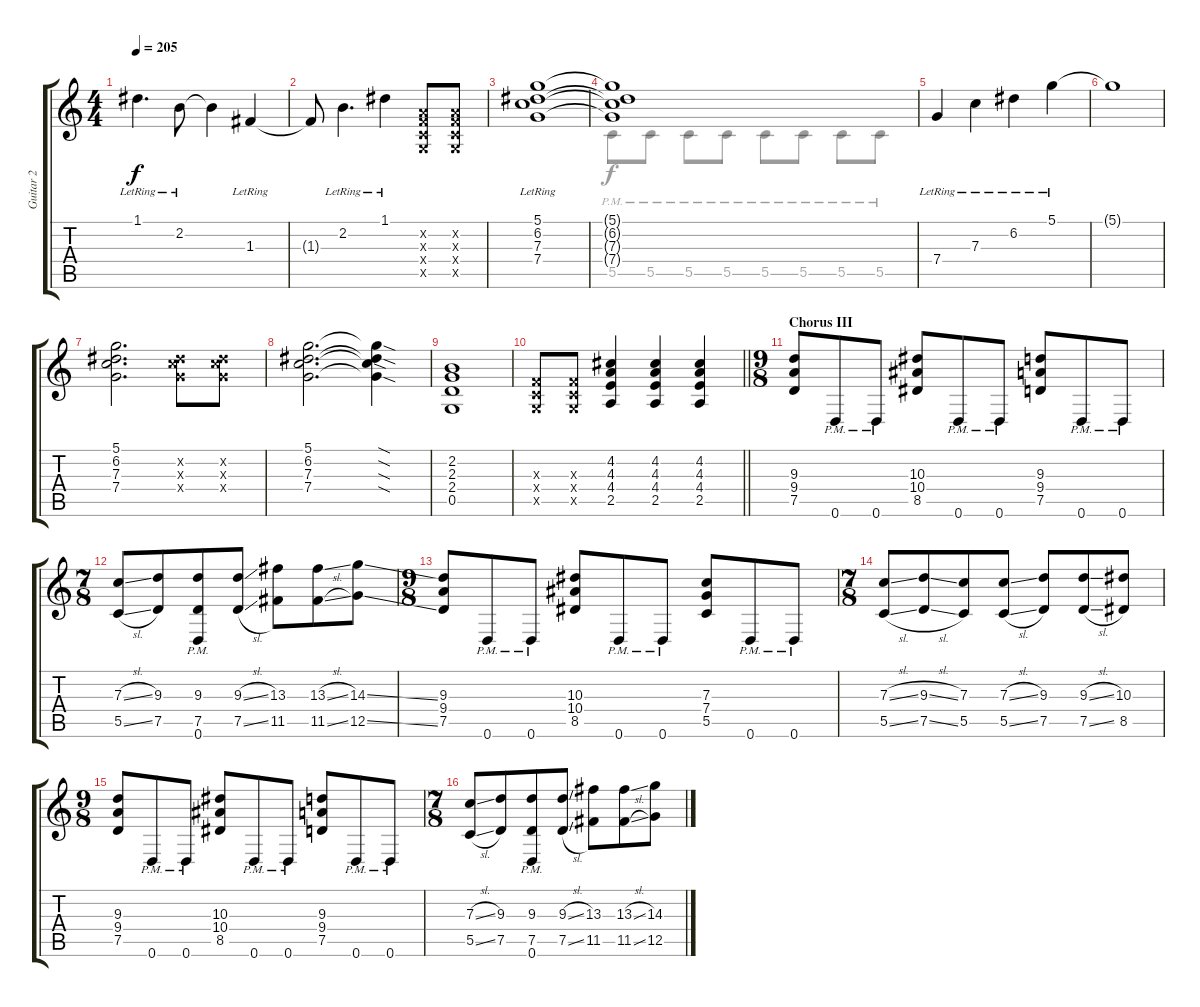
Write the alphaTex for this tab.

\track ("Guitar 2" "Guitar 2") {instrument distortionguitar}
\staff {score tabs}
\tuning (D4 A3 F3 C3 G2 D2) {hide}
\voice
\ts (4 4)
\tempo 205
\clef g2
\ks c
1.1{lr}.4{d dy f} 2.2{lr}.8 2.2{t}.4 1.3{lr}.4 |
1.3{t}.8 2.2{lr}.4{d} 1.1{lr}.4 (0.2{x} 0.3{x} 0.4{x} 0.5{x}).8 (0.2{x} 0.3{x} 0.4{x} 0.5{x}).8 |
(5.1{lr} 6.2{lr} 7.3{lr} 7.4{lr}).1 |
(5.1{t} 6.2{t} 7.3{t} 7.4{t}).1 |
7.4{lr}.4 7.3{lr}.4 6.2{lr}.4 5.1{lr}.4 |
5.1{t}.1 |
(5.1 6.2 7.3 7.4).2{d} (6.2{x} 7.3{x} 7.4{x}).8 (6.2{x} 7.3{x} 7.4{x}).8 |
(5.1 6.2 7.3 7.4).2{d} (5.1{sod t} 6.2{sod t} 7.3{sod t} 7.4{sod t}).4 |
(2.2 2.3 2.4 0.5).1 |
\barLineRight lightlight
(0.3{x} 0.4{x} 0.5{x}).8 (0.3{x} 0.4{x} 0.5{x}).8 (4.2 4.3 4.4 2.5).4 (4.2 4.3 4.4 2.5).4 (4.2 4.3 4.4 2.5).4 |
\ts (9 8)
\section ("" "Chorus III")
(9.3 9.4 7.5).8 0.6{pm}.8 0.6{pm}.8 (10.3 10.4 8.5).8 0.6{pm}.8 0.6{pm}.8 (9.3 9.4 7.5).8 0.6{pm}.8 0.6{pm}.8 |
\ts (7 8)
(7.3{sl} 5.5{sl}).8 (9.3 7.5).8 (9.3 7.5 0.6{pm}).8 (9.3{sl} 7.5{sl}).8 (13.3 11.5).8 (13.3{sl} 11.5{sl}).8 (14.3{ss} 12.5{ss}).8 |
\ts (9 8)
(9.3 9.4 7.5).8 0.6{pm}.8 0.6{pm}.8 (10.3 10.4 8.5).8 0.6{pm}.8 0.6{pm}.8 (7.3 7.4 5.5).8 0.6{pm}.8 0.6{pm}.8 |
\ts (7 8)
(7.3{sl} 5.5{sl}).8 (9.3{sl} 7.5{sl}).8 (7.3 5.5).8 (7.3{sl} 5.5{sl}).8 (9.3 7.5).8 (9.3{sl} 7.5{sl}).8 (10.3 8.5).8 |
\ts (9 8)
(9.3 9.4 7.5).8 0.6{pm}.8 0.6{pm}.8 (10.3 10.4 8.5).8 0.6{pm}.8 0.6{pm}.8 (9.3 9.4 7.5).8 0.6{pm}.8 0.6{pm}.8 |
\ts (7 8)
(7.3{sl} 5.5{sl}).8 (9.3 7.5).8 (9.3 7.5 0.6{pm}).8 (9.3{sl} 7.5{sl}).8 (13.3 11.5).8 (13.3{sl} 11.5{sl}).8 (14.3 12.5).8
\voice
\clef g2
\ottava regular
\simile none
\ks c
|
|
|
5.5{pm}.8 5.5{pm}.8 5.5{pm}.8 5.5{pm}.8 5.5{pm}.8 5.5{pm}.8 5.5{pm}.8 5.5{pm}.8 |
|
|
|
|
|
\barLineRight lightlight
|
|
|
|
|
|
